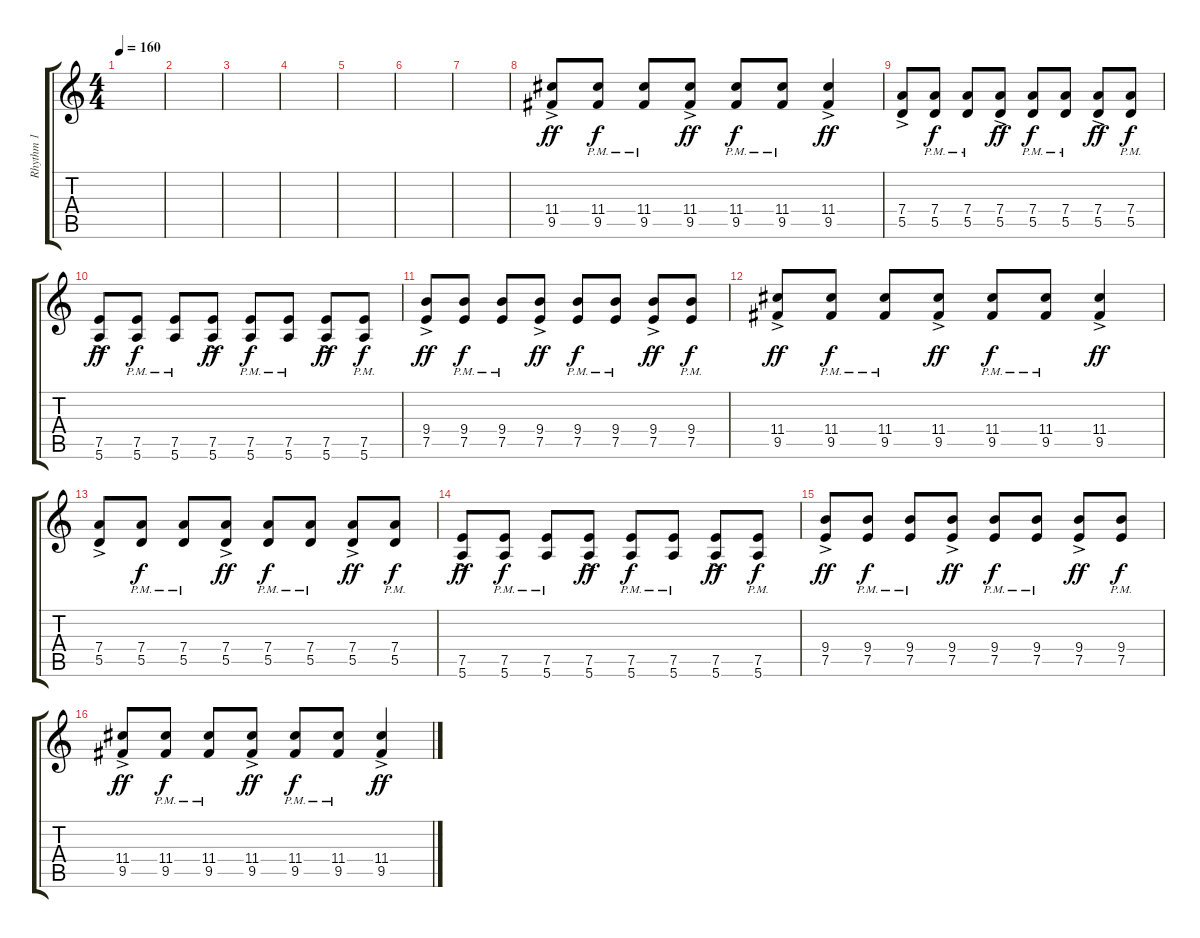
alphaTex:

\track ("Rhythm 1" "Rhythm 1") {instrument distortionguitar}
\staff {score tabs}
\tuning (E4 B3 G3 D3 A2 E2) {hide}
\ts (4 4)
\tempo 160
\clef g2
\ks c
|
|
|
|
|
|
|
(11.4{ac} 9.5{ac}).8{dy ff} (11.4{pm} 9.5{pm}).8{dy f} (11.4{pm} 9.5{pm}).8 (11.4{ac} 9.5{ac}).8{dy ff} (11.4{pm} 9.5{pm}).8{dy f} (11.4{pm} 9.5{pm}).8 (11.4{ac} 9.5{ac}).4{dy ff} |
(7.4{ac} 5.5{ac}).8 (7.4{pm} 5.5{pm}).8{dy f} (7.4{pm} 5.5{pm}).8 (7.4{ac} 5.5{ac}).8{dy ff} (7.4{pm} 5.5{pm}).8{dy f} (7.4{pm} 5.5{pm}).8 (7.4{ac} 5.5{ac}).8{dy ff} (7.4{pm} 5.5{pm}).8{dy f} |
(7.5{ac} 5.6{ac}).8{dy ff} (7.5{pm} 5.6{pm}).8{dy f} (7.5{pm} 5.6{pm}).8 (7.5{ac} 5.6{ac}).8{dy ff} (7.5{pm} 5.6{pm}).8{dy f} (7.5{pm} 5.6{pm}).8 (7.5{ac} 5.6{ac}).8{dy ff} (7.5{pm} 5.6{pm}).8{dy f} |
(9.4{ac} 7.5{ac}).8{dy ff} (9.4{pm} 7.5{pm}).8{dy f} (9.4{pm} 7.5{pm}).8 (9.4{ac} 7.5{ac}).8{dy ff} (9.4{pm} 7.5{pm}).8{dy f} (9.4{pm} 7.5{pm}).8 (9.4{ac} 7.5{ac}).8{dy ff} (9.4{pm} 7.5{pm}).8{dy f} |
(11.4{ac} 9.5{ac}).8{dy ff} (11.4{pm} 9.5{pm}).8{dy f} (11.4{pm} 9.5{pm}).8 (11.4{ac} 9.5{ac}).8{dy ff} (11.4{pm} 9.5{pm}).8{dy f} (11.4{pm} 9.5{pm}).8 (11.4{ac} 9.5{ac}).4{dy ff} |
(7.4{ac} 5.5{ac}).8 (7.4{pm} 5.5{pm}).8{dy f} (7.4{pm} 5.5{pm}).8 (7.4{ac} 5.5{ac}).8{dy ff} (7.4{pm} 5.5{pm}).8{dy f} (7.4{pm} 5.5{pm}).8 (7.4{ac} 5.5{ac}).8{dy ff} (7.4{pm} 5.5{pm}).8{dy f} |
(7.5{ac} 5.6{ac}).8{dy ff} (7.5{pm} 5.6{pm}).8{dy f} (7.5{pm} 5.6{pm}).8 (7.5{ac} 5.6{ac}).8{dy ff} (7.5{pm} 5.6{pm}).8{dy f} (7.5{pm} 5.6{pm}).8 (7.5{ac} 5.6{ac}).8{dy ff} (7.5{pm} 5.6{pm}).8{dy f} |
(9.4{ac} 7.5{ac}).8{dy ff} (9.4{pm} 7.5{pm}).8{dy f} (9.4{pm} 7.5{pm}).8 (9.4{ac} 7.5{ac}).8{dy ff} (9.4{pm} 7.5{pm}).8{dy f} (9.4{pm} 7.5{pm}).8 (9.4{ac} 7.5{ac}).8{dy ff} (9.4{pm} 7.5{pm}).8{dy f} |
(11.4{ac} 9.5{ac}).8{dy ff} (11.4{pm} 9.5{pm}).8{dy f} (11.4{pm} 9.5{pm}).8 (11.4{ac} 9.5{ac}).8{dy ff} (11.4{pm} 9.5{pm}).8{dy f} (11.4{pm} 9.5{pm}).8 (11.4{ac} 9.5{ac}).4{dy ff}
